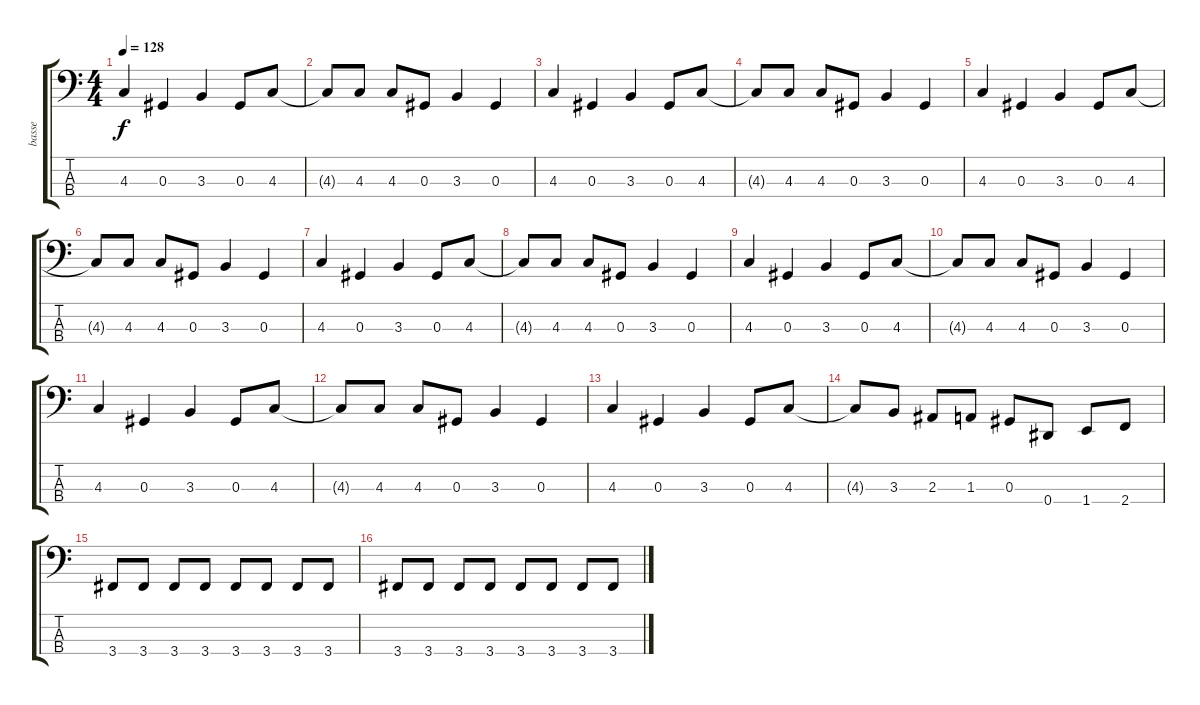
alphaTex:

\track ("basse" "basse") {instrument electricbasspick}
\staff {score tabs}
\tuning (Gb2 Db2 Ab1 Eb1) {hide}
\ts (4 4)
\tempo 128
\clef f4
\ks c
4.3.4{dy f} 0.3.4 3.3.4 0.3.8 4.3.8 |
4.3{t}.8 4.3.8 4.3.8 0.3.8 3.3.4 0.3.4 |
4.3.4 0.3.4 3.3.4 0.3.8 4.3.8 |
4.3{t}.8 4.3.8 4.3.8 0.3.8 3.3.4 0.3.4 |
4.3.4 0.3.4 3.3.4 0.3.8 4.3.8 |
4.3{t}.8 4.3.8 4.3.8 0.3.8 3.3.4 0.3.4 |
4.3.4 0.3.4 3.3.4 0.3.8 4.3.8 |
4.3{t}.8 4.3.8 4.3.8 0.3.8 3.3.4 0.3.4 |
4.3.4 0.3.4 3.3.4 0.3.8 4.3.8 |
4.3{t}.8 4.3.8 4.3.8 0.3.8 3.3.4 0.3.4 |
4.3.4 0.3.4 3.3.4 0.3.8 4.3.8 |
4.3{t}.8 4.3.8 4.3.8 0.3.8 3.3.4 0.3.4 |
4.3.4 0.3.4 3.3.4 0.3.8 4.3.8 |
4.3{t}.8 3.3.8 2.3.8 1.3.8 0.3.8 0.4.8 1.4.8 2.4.8 |
3.4.8 3.4.8 3.4.8 3.4.8 3.4.8 3.4.8 3.4.8 3.4.8 |
3.4.8 3.4.8 3.4.8 3.4.8 3.4.8 3.4.8 3.4.8 3.4.8
